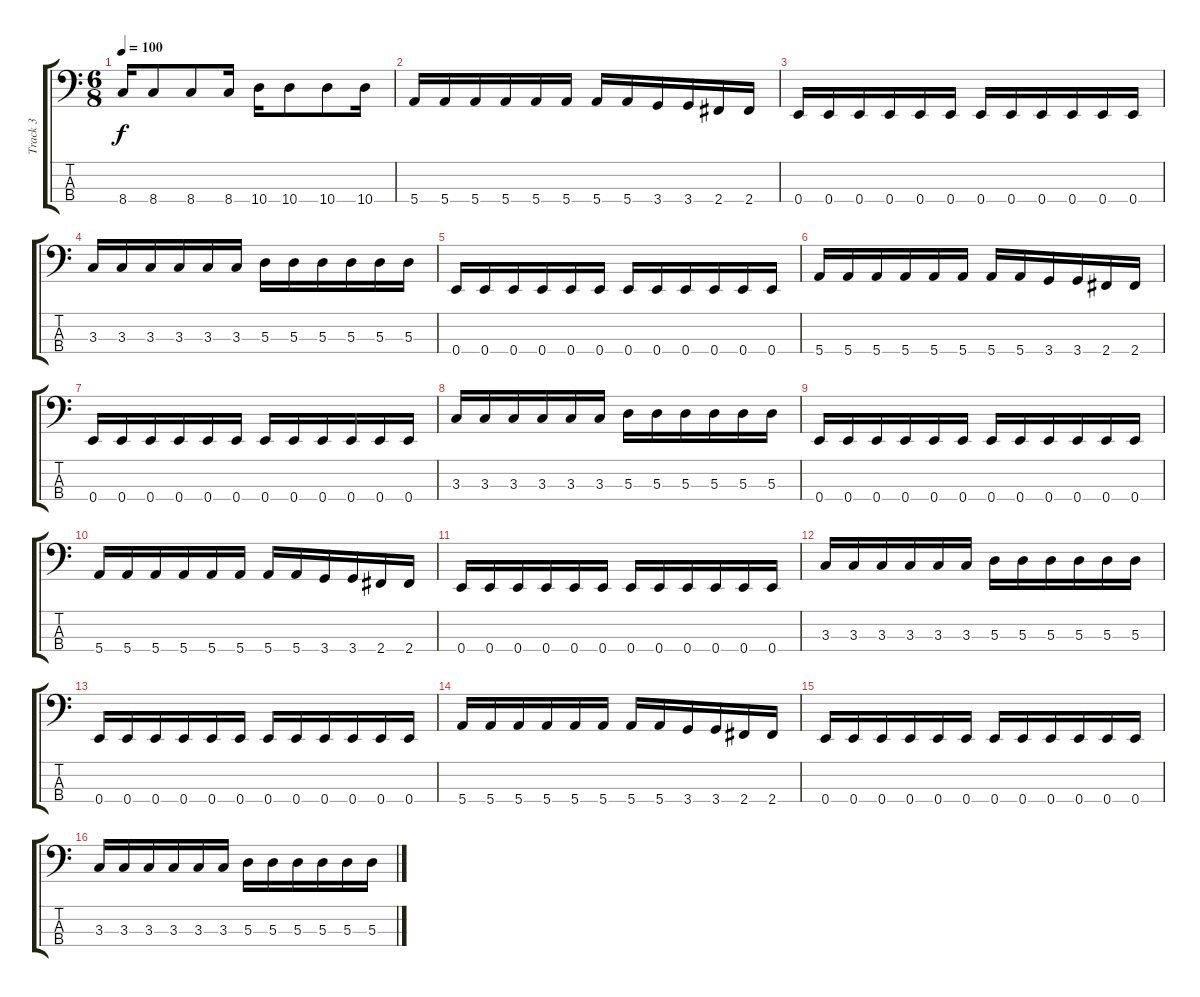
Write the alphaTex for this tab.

\track ("Track 3" "Track 3") {instrument electricbassfinger}
\staff {score tabs}
\tuning (G2 D2 A1 E1) {hide}
\ts (6 8)
\tempo 100
\clef f4
\ks c
8.4.16{dy f} 8.4.8 8.4.8 8.4.16 10.4.16 10.4.8 10.4.8 10.4.16 |
5.4.16 5.4.16 5.4.16 5.4.16 5.4.16 5.4.16 5.4.16 5.4.16 3.4.16 3.4.16 2.4.16 2.4.16 |
0.4.16 0.4.16 0.4.16 0.4.16 0.4.16 0.4.16 0.4.16 0.4.16 0.4.16 0.4.16 0.4.16 0.4.16 |
3.3.16 3.3.16 3.3.16 3.3.16 3.3.16 3.3.16 5.3.16 5.3.16 5.3.16 5.3.16 5.3.16 5.3.16 |
0.4.16 0.4.16 0.4.16 0.4.16 0.4.16 0.4.16 0.4.16 0.4.16 0.4.16 0.4.16 0.4.16 0.4.16 |
5.4.16 5.4.16 5.4.16 5.4.16 5.4.16 5.4.16 5.4.16 5.4.16 3.4.16 3.4.16 2.4.16 2.4.16 |
0.4.16 0.4.16 0.4.16 0.4.16 0.4.16 0.4.16 0.4.16 0.4.16 0.4.16 0.4.16 0.4.16 0.4.16 |
3.3.16 3.3.16 3.3.16 3.3.16 3.3.16 3.3.16 5.3.16 5.3.16 5.3.16 5.3.16 5.3.16 5.3.16 |
0.4.16 0.4.16 0.4.16 0.4.16 0.4.16 0.4.16 0.4.16 0.4.16 0.4.16 0.4.16 0.4.16 0.4.16 |
5.4.16 5.4.16 5.4.16 5.4.16 5.4.16 5.4.16 5.4.16 5.4.16 3.4.16 3.4.16 2.4.16 2.4.16 |
0.4.16 0.4.16 0.4.16 0.4.16 0.4.16 0.4.16 0.4.16 0.4.16 0.4.16 0.4.16 0.4.16 0.4.16 |
3.3.16 3.3.16 3.3.16 3.3.16 3.3.16 3.3.16 5.3.16 5.3.16 5.3.16 5.3.16 5.3.16 5.3.16 |
0.4.16 0.4.16 0.4.16 0.4.16 0.4.16 0.4.16 0.4.16 0.4.16 0.4.16 0.4.16 0.4.16 0.4.16 |
5.4.16 5.4.16 5.4.16 5.4.16 5.4.16 5.4.16 5.4.16 5.4.16 3.4.16 3.4.16 2.4.16 2.4.16 |
0.4.16 0.4.16 0.4.16 0.4.16 0.4.16 0.4.16 0.4.16 0.4.16 0.4.16 0.4.16 0.4.16 0.4.16 |
3.3.16 3.3.16 3.3.16 3.3.16 3.3.16 3.3.16 5.3.16 5.3.16 5.3.16 5.3.16 5.3.16 5.3.16
